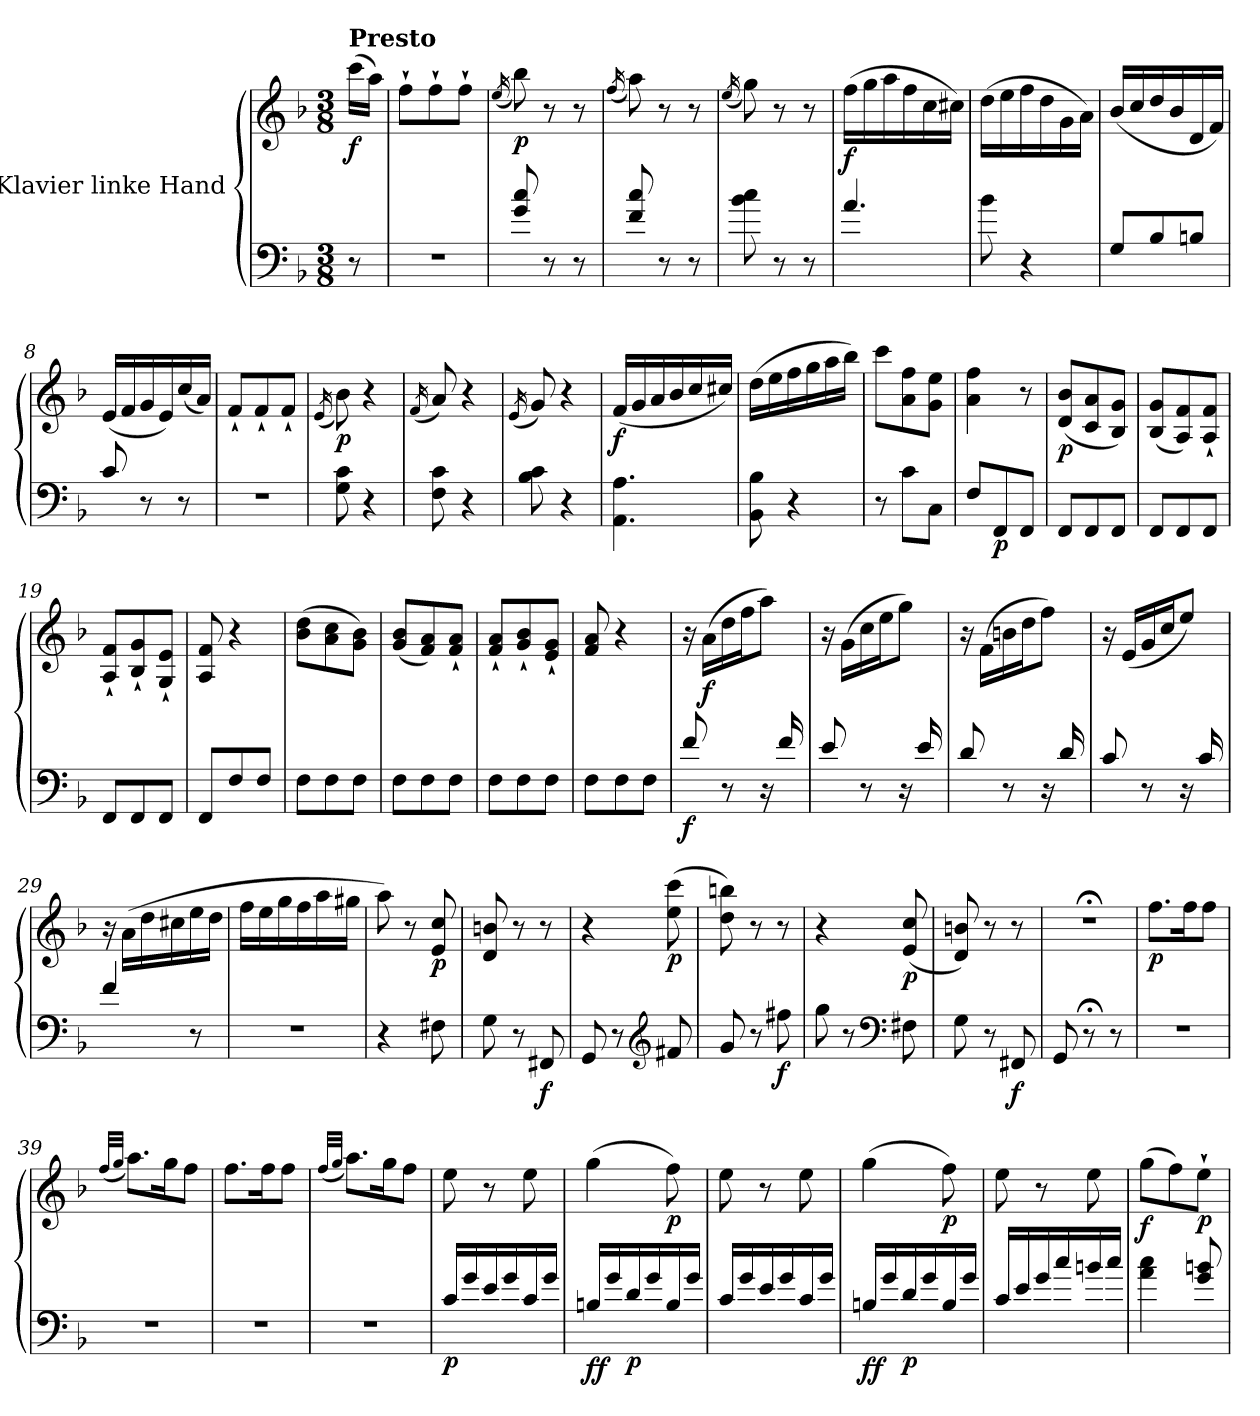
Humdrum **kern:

**kern	**kern	**dynam
*part1	*part1	*part1
*staff2	*staff1	*staff1/2
*I"Klavier linke Hand	*	*
*clefF4	*clefG2	*
*k[b-]	*k[b-]	*
*M3/8	*M3/8	*
=	=	=
!	!LO:TX:a:B:t=Presto	!
!	!	!LO:DY:b
8r	(>16ccc\LL	f
.	16aa\JJ)	.
=1	=1	=1
4.r	8ff`\L	.
.	8ff`\	.
.	8ff`\J	.
=2	=2	=2
.	(<16qee/	.
!	!	!LO:DY:b
8g/ 8cc/	8bb-\)	p
8r	8r	.
8r	8r	.
=3	=3	=3
.	(<16qff/	.
8f/ 8cc/	8aa\)	.
8r	8r	.
8r	8r	.
=4	=4	=4
.	(<16qee/	.
8b-\ 8cc\	8gg\)	.
8r	8r	.
8r	8r	.
=5	=5	=5
!	!	!LO:DY:b
4.a/	(>16ff\LL	f
.	16gg\	.
.	16aa\	.
.	16ff\	.
.	16cc\	.
.	16cc#X\JJ)	.
=6	=6	=6
8b-\	(>16dd\LL	.
.	16ee\	.
4r	16ff\	.
.	16dd\	.
.	16g\	.
.	16a\JJ)	.
=7	=7	=7
8G/L	(<16b-/LL	.
.	16cc/	.
8B-/	16dd/	.
.	16b-/	.
8Bn/J	16d/	.
.	16f/JJ)	.
=8	=8	=8
8c/	(<16e/LL	.
.	16f/	.
8r	16g/	.
.	16e/)	.
8r	(<16cc/	.
.	16a/JJ)	.
=9	=9	=9
4.r	8f`/L	.
.	8f`/	.
.	8f`/J	.
=10	=10	=10
.	(<16qe/	.
!	!	!LO:DY:b
8G\ 8c\	8b-\)	p
4r	4r	.
=11	=11	=11
.	(<16qf/	.
8F\ 8c\	8a/)	.
4r	4r	.
=12	=12	=12
.	(<16qe/	.
8B-\ 8c\	8g/)	.
4r	4r	.
=13	=13	=13
!	!	!LO:DY:b
4.AA\ 4.A\	(<16f/LL	f
.	16g/	.
.	16a/	.
.	16b-/	.
.	16cc/	.
.	16cc#X/JJ)	.
=14	=14	=14
8BB-\ 8B-\	(>16dd\LL	.
.	16ee\	.
4r	16ff\	.
.	16gg\	.
.	16aa\	.
.	16bb-\JJ)	.
=15	=15	=15
8r	8ccc\L	.
8c\L	8a\ 8ff\	.
8C\J	8g\ 8ee\J	.
=16	=16	=16
8F/L	4a\ 4ff\	.
!	!	!LO:DY:b=2
8FF/	.	p
8FF/J	8r	.
=17	=17	=17
!	!	!LO:DY:b
8FF/L	(<8d/ 8b-/L	p
8FF/	8c/ 8a/	.
8FF/J	8B-/ 8g/J)	.
=18	=18	=18
8FF/L	(<8B-/ 8g/L	.
8FF/	8A/ 8f/)	.
8FF/J	8A/` 8f/`J	.
=19	=19	=19
8FF/L	8A/` 8f/`L	.
8FF/	8B-/` 8g/`	.
8FF/J	8G/` 8e/`J	.
=20	=20	=20
8FF/L	8A/ 8f/	.
8F/	4r	.
8F/J	.	.
=21	=21	=21
8F\L	(>8b-\ 8dd\L	.
8F\	8a\ 8cc\	.
8F\J	8g\ 8b-\J)	.
=22	=22	=22
8F\L	(<8g/ 8b-/L	.
8F\	8f/ 8a/)	.
8F\J	8f/` 8a/`J	.
=23	=23	=23
8F\L	8f/` 8a/`L	.
8F\	8g/` 8b-/`	.
8F\J	8e/` 8g/`J	.
=24	=24	=24
8F\L	8f/ 8a/	.
8F\	4r	.
8F\J	.	.
=25	=25	=25
!	!	!LO:DY:b=2
8f/	16r	f
!	!	!LO:DY:b
.	(>16a\LL	f
8r	16dd\	.
.	16ff\J	.
16r	8aa\J)	.
16f/	.	.
=26	=26	=26
8e/	16r	.
.	(>16g\LL	.
8r	16cc\	.
.	16ee\J	.
16r	8gg\J)	.
16e/	.	.
=27	=27	=27
8d/	16r	.
.	(>16f\LL	.
8r	16bn\	.
.	16dd\J	.
16r	8ff\J)	.
16d/	.	.
=28	=28	=28
8c/	16r	.
.	(<16e/LL	.
8r	16g/	.
.	16cc/J	.
16r	8ee/J)	.
16c/	.	.
=29	=29	=29
4f/	16r	.
.	(>16a\LL	.
.	16dd\	.
.	16cc#X\	.
8r	16ee\	.
.	16dd\JJ	.
=30	=30	=30
4.r	16ff\LL	.
.	16ee\	.
.	16gg\	.
.	16ff\	.
.	16aa\	.
.	16gg#X\JJ	.
=31	=31	=31
4r	8aa\)	.
.	8r	.
!	!	!LO:DY:b
8F#X\	8e/ 8cc/	p
=32	=32	=32
8G\	8d/ 8bn/	.
8r	8r	.
!	!	!LO:DY:b=2
8FF#X/	8r	f
=33	=33	=33
8GG/	4r	.
8r	.	.
*clefG2	*	*
!	!	!LO:DY:b
8f#X/	(>8ee\ 8ccc\	p
=34	=34	=34
8g/	8dd\ 8bbn\)	.
8r	8r	.
!	!	!LO:DY:b=2
8ff#X\	8r	f
=35	=35	=35
8gg\	4r	.
8r	.	.
*clefF4	*	*
!	!	!LO:DY:b
8F#X\	(<8e/ 8cc/	p
=36	=36	=36
8G\	8d/ 8bn/)	.
8r	8r	.
!	!	!LO:DY:b=2
8FF#X/	8r	f
=37	=37	=37
8GG/	4.r;<	.
8r;<	.	.
8r	.	.
=38	=38	=38
!	!	!LO:DY:b
4.r	8.ff\L	p
.	16ff\K	.
.	8ff\J	.
=39	=39	=39
.	(<32qff/LLL	.
.	32qgg/JJJ	.
4.r	8.aa\L)	.
.	16gg\K	.
.	8ff\J	.
=40	=40	=40
4.r	8.ff\L	.
.	16ff\K	.
.	8ff\J	.
=41	=41	=41
.	(<32qff/LLL	.
.	32qgg/JJJ	.
4.r	8.aa\L)	.
.	16gg\K	.
.	8ff\J	.
=42	=42	=42
!	!	!LO:DY:b=2
16c/LL	8ee\	p
16g/	.	.
16e/	8r	.
16g/	.	.
16c/	8ee\	.
16g/JJ	.	.
=43	=43	=43
!	!	!LO:DY:b=2
!	!	!LO:DY:n=1:b
16Bn/LL	(>4gg\	f f
16g/	.	.
!	!	!LO:DY:n=2:b=2
16d/	.	p
16g/	.	.
!	!	!LO:DY:n=3:b
16B/	8ff\)	p
16g/JJ	.	.
=44	=44	=44
16c/LL	8ee\	.
16g/	.	.
16e/	8r	.
16g/	.	.
16c/	8ee\	.
16g/JJ	.	.
=45	=45	=45
!	!	!LO:DY:b=2
!	!	!LO:DY:n=1:b
16Bn/LL	(>4gg\	f f
16g/	.	.
!	!	!LO:DY:n=2:b=2
16d/	.	p
16g/	.	.
!	!	!LO:DY:n=3:b
16B/	8ff\)	p
16g/JJ	.	.
=46	=46	=46
16c/LL	8ee\	.
16e/	.	.
16g/	8r	.
16cc/	.	.
16bn/	8ee\	.
16cc/JJ	.	.
=47	=47	=47
!	!	!LO:DY:b
4a\ 4cc\	(>8gg\L	f
.	8ff\)	.
!	!	!LO:DY:b
8g/ 8bn/	8ee`\J	p
=	=	=
*-	*-	*-
